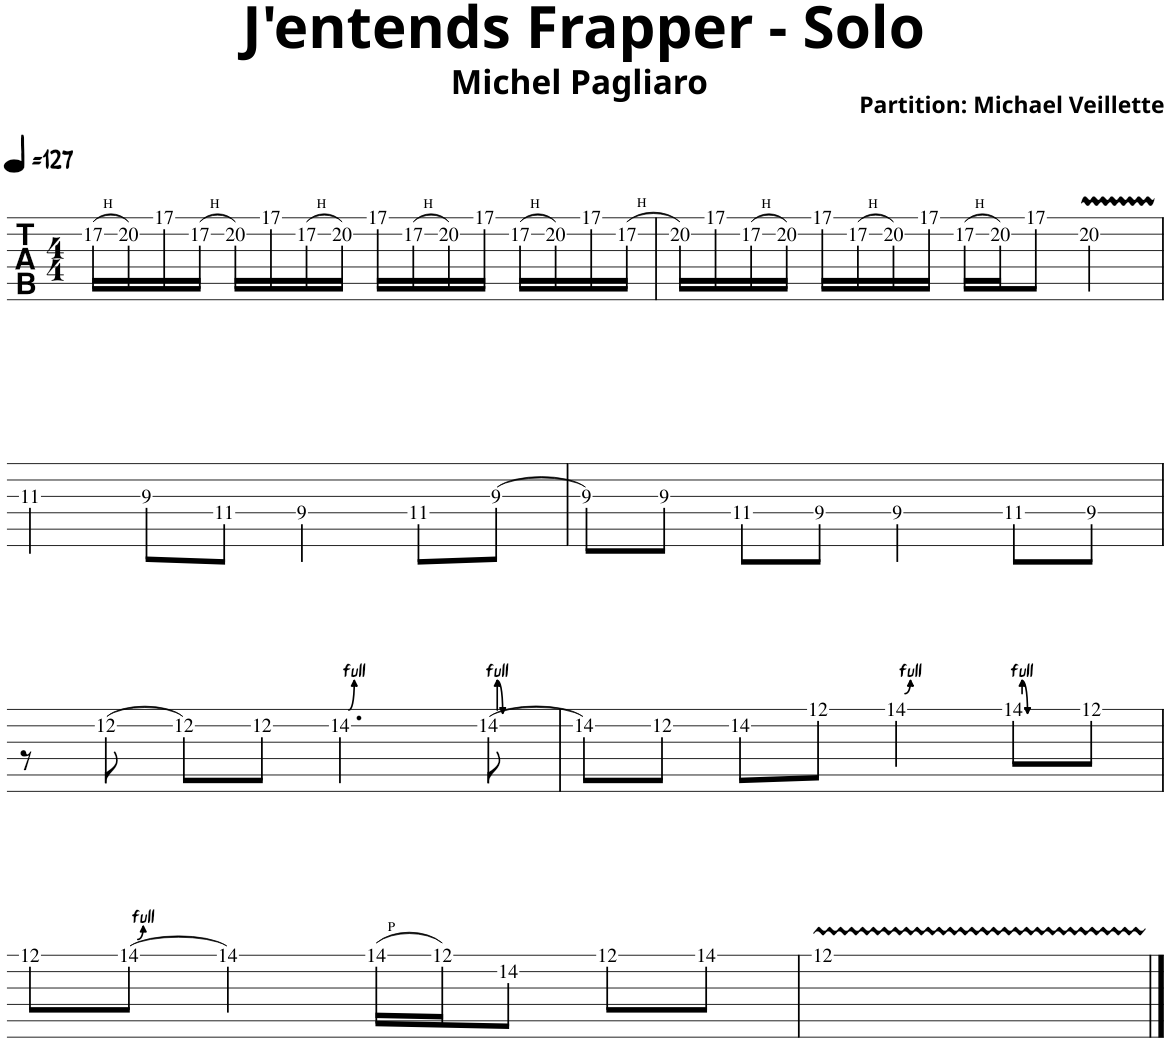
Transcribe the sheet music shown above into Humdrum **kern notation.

**kern
*part1
*staff1
*I"Electric Guitar
*I'El. Guit.
*stria6
*
*k[f#c#g#d#]
*M4/4
*MM127
=1
!LO:TX:a:t=H
(16ee\LL
16ff##\)
16aa\
!LO:TX:a:t=H
(16ee\JJ
16ff##\LL)
16aa\
!LO:TX:a:t=H
(16ee\
16ff##\JJ)
16aa\LL
!LO:TX:a:t=H
(16ee\
16ff##\)
16aa\JJ
!LO:TX:a:t=H
(16ee\LL
16ff##\)
16aa\
!LO:TX:a:t=H
(16ee\JJ
=2
16ff##\LL)
16aa\
!LO:TX:a:t=H
(16ee\
16ff##\JJ)
16aa\LL
!LO:TX:a:t=H
(16ee\
16ff##\)
16aa\JJ
!LO:TX:a:t=H
(16ee\LL
16ff##\J)
8aa\J
4ff##\
!!LO:LB:g=z
=3
4f#\
8e\L
8c#\J
4B\
8c#\L
[8e\J
=4
8e\L]
8e\J
8c#\L
8B\J
4B\
8c#\L
8B\J
!!LO:LB:g=z
=5
8r
[8b\
8b\L]
8b\J
4.cc#\
[8cc#\
=6
8cc#\L]
8b\J
8cc#\L
8ee\J
4ff#\
8ff#\L
8ee\J
!!LO:LB:g=z
=7
8ee\L
[8ff#\J
4ff#\]
!LO:TX:a:t=P
(16ff#\LL
16ee\J)
8cc#\J
8ee\L
8ff#\J
=8
1ee
==
*-
